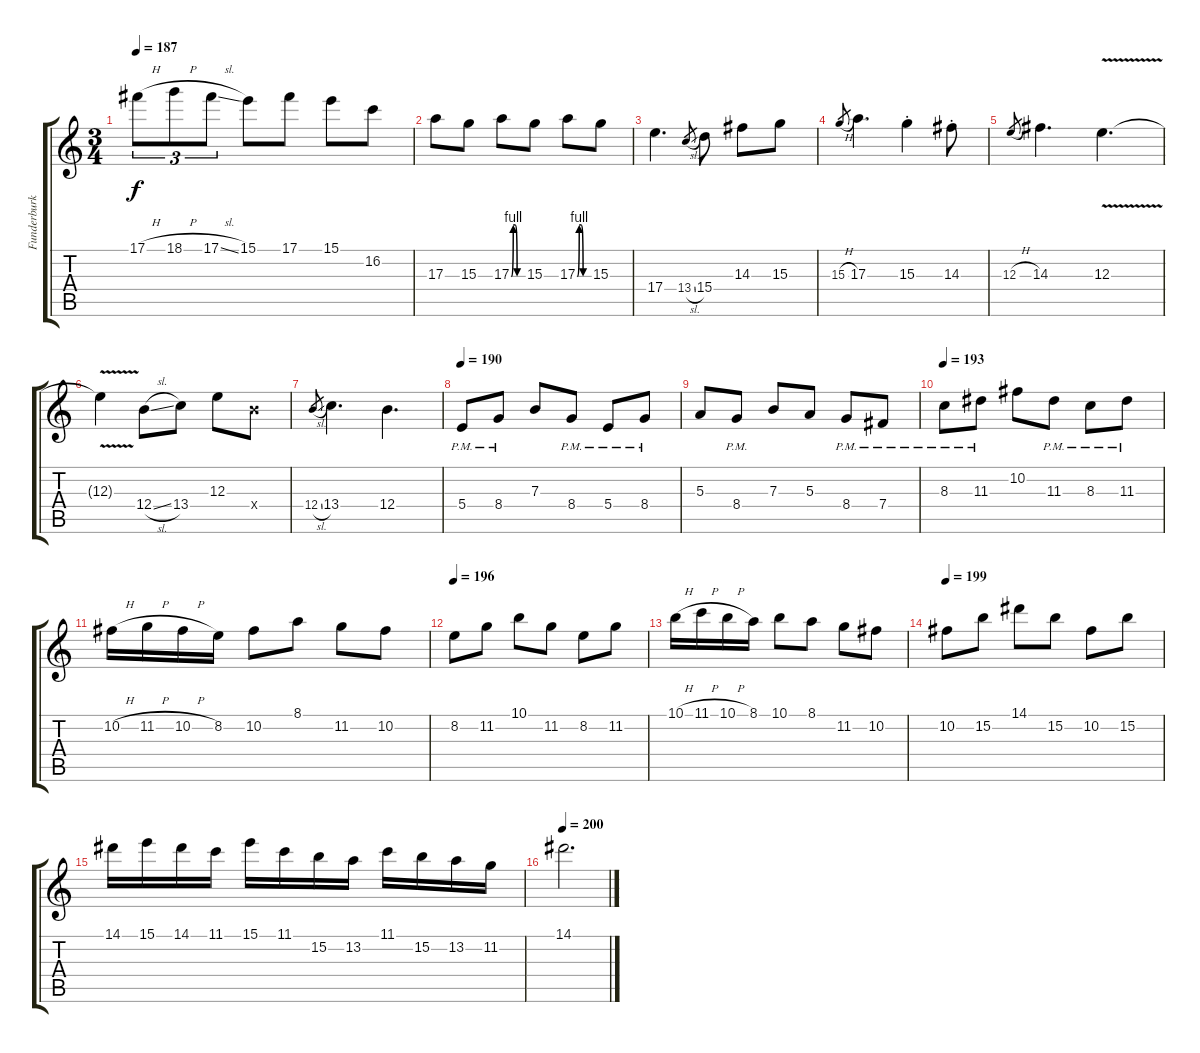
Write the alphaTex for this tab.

\track ("Funderburk Lead" "Funderburk") {instrument overdrivenguitar}
\staff {score tabs}
\tuning (Db4 Ab3 E3 B2 Gb2 B1) {hide}
\ts (3 4)
\tempo 187
\clef g2
\ks c
17.1{h}.8{tu (3 2) dy f} 18.1{h}.8{tu (3 2)} 17.1{sl}.8{tu (3 2)} 15.1.8 17.1.8 15.1.8 16.2.8 |
17.3.8 15.3.8 17.3{be (custom 0 0 10 4 20 4 30 0 60 0)}.8 15.3.8 17.3{be (custom 0 0 10 4 20 4 30 0 60 0)}.8 15.3.8 |
17.4.4{d} 13.4{sl}.8{gr} 15.4.8 14.3.8 15.3.8 |
15.3{h}.8{gr} 17.3.4{d} 15.3{st}.4 14.3{st}.8 |
12.3{h}.8{gr} 14.3.4{d} 12.3{v}.4{d} |
12.3{t}.4 12.4{sl}.8 13.4.8 12.3.8 12.4{x}.8 |
12.4{sl}.8{gr} 13.4.4{d} 12.4.4{d} |
\tempo 190
5.4{pm}.8 8.4{pm}.8 7.3.8 8.4{pm}.8 5.4{pm}.8 8.4{pm}.8 |
5.3.8 8.4{pm}.8 7.3.8 5.3.8 8.4{pm}.8 7.4{pm}.8 |
\tempo 193
8.3{pm}.8 11.3{pm}.8 10.2.8 11.3{pm}.8 8.3{pm}.8 11.3{pm}.8 |
10.2{h}.16 11.2{h}.16 10.2{h}.16 8.2.16 10.2.8 8.1.8 11.2.8 10.2.8 |
\tempo 196
8.2.8 11.2.8 10.1.8 11.2.8 8.2.8 11.2.8 |
10.1{h}.16 11.1{h}.16 10.1{h}.16 8.1.16 10.1.8 8.1.8 11.2.8 10.2.8 |
\tempo 199
10.2.8 15.2.8 14.1.8 15.2.8 10.2.8 15.2.8 |
14.1.16 15.1.16 14.1.16 11.1.16 15.1.16 11.1.16 15.2.16 13.2.16 11.1.16 15.2.16 13.2.16 11.2.16 |
\tempo 200
14.1.2{d}
